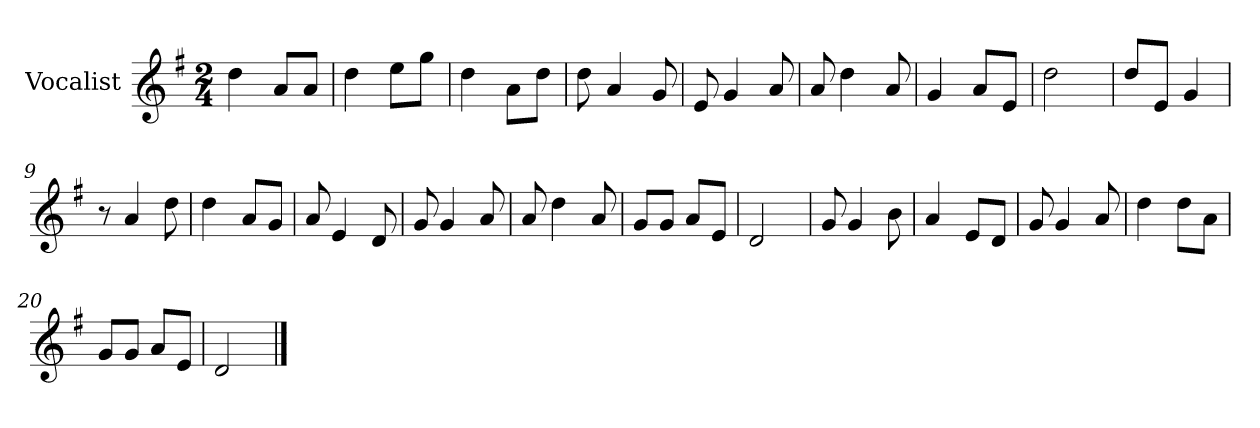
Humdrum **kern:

**kern
*part1
*staff1
*I"Vocalist
*k[f#]
*G:
*M2/4
=
4dd
8aL
8aJ
=1
4dd
8eeL
8ggJ
=2
4dd
8aL
8ddJ
=3
8dd
4a
8g
=4
8e
4g
8a
=5
8a
4dd
8a
=6
4g
8aL
8eJ
=7
2dd
=8
8ddL
8eJ
4g
=9
8r
4a
8dd
=10
4dd
8aL
8gJ
=11
8a
4e
8d
=12
8g
4g
8a
=13
8a
4dd
8a
=14
8gL
8gJ
8aL
8eJ
=15
2d
=16
8g
4g
8b
=17
4a
8eL
8dJ
=18
8g
4g
8a
=19
4dd
8ddL
8aJ
=20
8gL
8gJ
8aL
8eJ
=21
2d
==
*-
